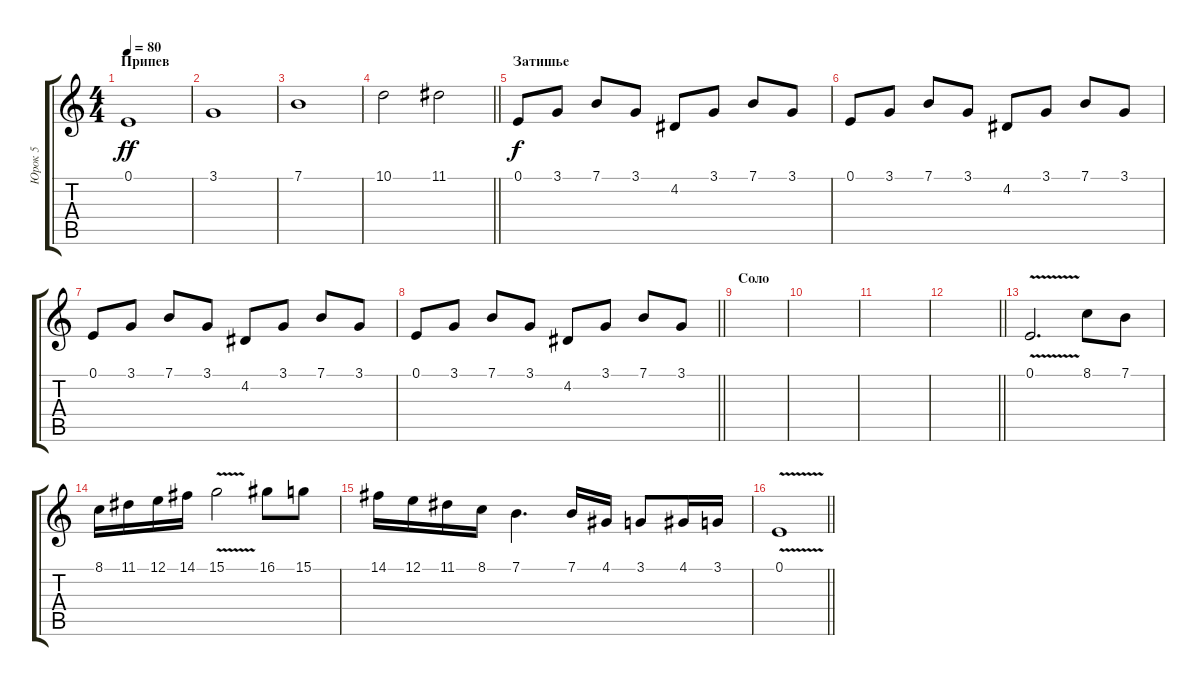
\track ("Юрок 5" "Юрок 5") {instrument stringensemble2}
\staff {score tabs}
\tuning (E4 B3 G3 D3 A2 D2) {hide}
\ts (4 4)
\section ("" "Припев")
\tempo 80
\clef g2
\ks c
0.1.1{dy ff volume 14 instrument pad8sweep} |
3.1.1 |
7.1.1 |
\barLineRight lightlight
10.1.2 11.1.2 |
\section ("" "Затишье")
0.1.8{dy f volume 7 instrument sitar} 3.1.8 7.1.8 3.1.8 4.2.8 3.1.8 7.1.8 3.1.8 |
0.1.8 3.1.8 7.1.8 3.1.8 4.2.8 3.1.8 7.1.8 3.1.8 |
0.1.8 3.1.8 7.1.8 3.1.8 4.2.8 3.1.8 7.1.8 3.1.8 |
\barLineRight lightlight
0.1.8 3.1.8 7.1.8 3.1.8 4.2.8 3.1.8 7.1.8 3.1.8 |
\section ("" "Соло")
|
|
|
\barLineRight lightlight
|
0.1{v}.2{d volume 16 instrument sitar} 8.1.8 7.1.8 |
8.1.16 11.1.16 12.1.16 14.1.16 15.1{v}.2 16.1.8 15.1.8 |
14.1.16 12.1.16 11.1.16 8.1.16 7.1.4{d} 7.1.16 4.1.16 3.1.8 4.1.16 3.1.16 |
\barLineRight lightlight
0.1{v}.1
